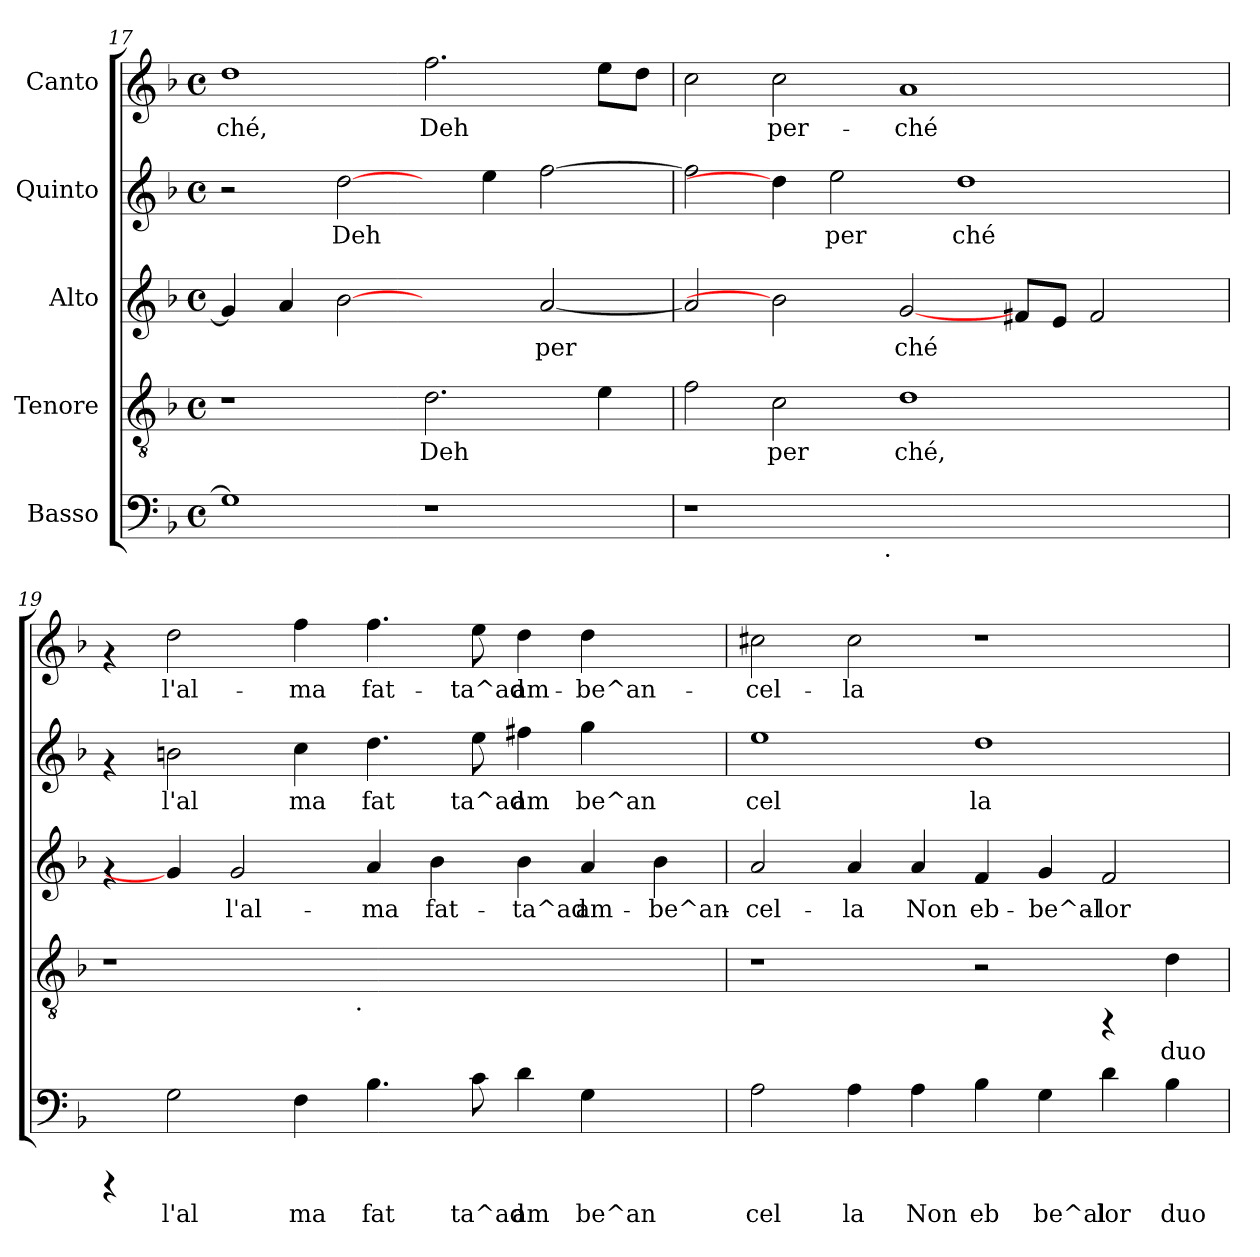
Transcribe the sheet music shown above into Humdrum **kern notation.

**kern	**text	**kern	**text	**kern	**text	**kern	**text	**kern	**text
*part5	*part5	*part4	*part4	*part3	*part3	*part2	*part2	*part1	*part1
*staff5	*staff5	*staff4	*staff4	*staff3	*staff3	*staff2	*staff2	*staff1	*staff1
*I"Basso	*	*I"Tenore	*	*I"Alto	*	*I"Quinto	*	*I"Canto	*
*clefF4	*	*clefGv2	*	*clefG2	*	*clefG2	*	*clefG2	*
*k[b-]	*	*k[b-]	*	*k[b-]	*	*k[b-]	*	*k[b-]	*
*F:	*	*F:	*	*F:	*	*F:	*	*F:	*
*M4/4	*	*M4/4	*	*M4/4	*	*M4/4	*	*M4/4	*
*met(c)	*	*met(c)	*	*met(c)	*	*met(c)	*	*met(c)	*
=17	=17	=17	=17	=17	=17	=17	=17	=17	=17
!	!LO:LY:b:cj	!	!	!	!LO:LY:b:cj	!	!	!	!LO:LY:b:cj
1G]	.	1r	.	4g/]	.	2r	.	1dd	-ché,
!	!	!	!	!	!LO:LY:b:cj	!	!	!	!
.	.	.	.	4a/	.	.	.	.	.
!	!	!	!	!	!LO:LY:b:cj	!	!LO:LY:b:cj	!	!
.	.	.	.	[2b-	.	[2dd\	Deh	.	.
!	!	!	!LO:LY:b:cj	!	!	!	!	!	!LO:LY:b:cj
1r	.	2.d\	Deh	2ryy	.	4ryy	.	2.ff\	Deh
!	!	!	!	!	!	!	!LO:LY:b:cj	!	!
.	.	.	.	.	.	4ee\	.	.	.
!	!	!	!	!	!LO:LY:b:cj	!	!LO:LY:b:cj	!	!
.	.	.	.	[<2a/	per	[>2ff\	.	.	.
!	!	!	!LO:LY:b:cj	!	!	!	!	!	!LO:LY:b:cj
.	.	4e\	.	.	.	.	.	8ee\L	.
!	!	!	!	!	!	!	!	!	!LO:LY:b:cj
.	.	.	.	.	.	.	.	8dd\J	.
=18	=18	=18	=18	=18	=18	=18	=18	=18	=18
!	!	!	!LO:LY:b:cj	!	!LO:LY:b:cj	!	!LO:LY:b:cj	!	!LO:LY:b:cj
*^	*	*	*	*	*	*	*	*	*
1r	2ryy	.	2f\	.	2a/]	.	2ff\]	.	2cc\	.
!	!	!	!	!LO:LY:b:cj	!	!	!	!	!	!LO:LY:b:cj
.	4...ryy	.	2c\	per	2b-]	.	4dd\]	.	2cc\	per-
!	!	!	!	!	!	!	!	!LO:LY:b:cj	!	!
.	.	.	.	.	.	.	2ee\	per	.	.
!	!LO:TX:b:t=.	!	!	!	!	!	!	!	!	!
.	1ryy	.	.	.	.	.	.	.	.	.
!	!	!	!	!LO:LY:b:cj	!	!LO:LY:b:cj	!	!	!	!LO:LY:b:cj
1ryy	.	.	1d	ché,	[2g/	ché	.	.	1a	-ché
!	!	!	!	!	!	!	!	!LO:LY:b:cj	!	!
.	.	.	.	.	.	.	1dd	ché	.	.
!	!	!	!	!	!	!LO:LY:b:cj	!	!	!	!
.	.	.	.	.	8f#X/L	.	.	.	.	.
!	!	!	!	!	!	!LO:LY:b:cj	!	!	!	!
.	.	.	.	.	8e/J	.	.	.	.	.
!	!	!	!	!	!	!LO:LY:b:cj	!	!	!	!
.	.	.	.	.	2f#/	.	.	.	.	.
.	4ryy	.	.	.	.	.	.	.	.	.
4ryy	.	.	4ryy	.	.	.	.	.	4ryy	.
.	32ryy	.	.	.	.	.	.	.	.	.
*v	*v	*	*	*	*	*	*	*	*	*
!!LO:LB:g=z
=19	=19	=19	=19	=19	=19	=19	=19	=19	=19
*	*	*^	*	*	*	*	*	*	*
4rCCC	.	1r	2ryy	.	4rf	.	4rf	.	4rf	.
!	!LO:LY:b:cj	!	!	!	!	!	!	!LO:LY:b:cj	!	!LO:LY:b:cj
2G\	l'al	.	.	.	4g/]	.	2bn\	l'al	2dd\	l'al-
!	!	!	!	!	!	!LO:LY:b:cj	!	!	!	!
.	.	.	4ryy	.	2g/	l'al-	.	.	.	.
!	!LO:LY:b:cj	!	!	!	!	!	!	!LO:LY:b:cj	!	!LO:LY:b:cj
4F\	ma	.	8...ryy	.	.	.	4cc\	ma	4ff\	-ma
!	!	!	!LO:TX:b:t=.	!	!	!	!	!	!	!
.	.	.	1ryy	.	.	.	.	.	.	.
!	!LO:LY:b:cj	!	!	!	!	!LO:LY:b:cj	!	!LO:LY:b:cj	!	!LO:LY:b:cj
4.B-\	fat	1ryy	.	.	4a/	-ma	4.dd\	fat	4.ff\	fat-
!	!	!	!	!	!	!LO:LY:b:cj	!	!	!	!
.	.	.	.	.	4b-\	fat-	.	.	.	.
!	!LO:LY:b:cj	!	!	!	!	!	!	!LO:LY:b:cj	!	!LO:LY:b:cj
8c\	ta^ad	.	.	.	.	.	8ee\	ta^ad	8ee\	-ta^ad
!	!LO:LY:b:cj	!	!	!	!	!LO:LY:b:cj	!	!LO:LY:b:cj	!	!LO:LY:b:cj
4d\	am	.	.	.	4b-\	-ta^ad	4ff#X\	am	4dd\	am-
!	!LO:LY:b:cj	!	!	!	!	!LO:LY:b:cj	!	!LO:LY:b:cj	!	!LO:LY:b:cj
4G\	be^an	.	.	.	4a/	am-	4gg\	be^an	4dd\	-be^an-
.	.	.	4ryy	.	.	.	.	.	.	.
!	!	!	!	!	!	!LO:LY:b:cj	!	!	!	!
4ryy	.	4ryy	.	.	4b-\	-be^an-	4ryy	.	4ryy	.
.	.	.	64ryy	.	.	.	.	.	.	.
=20	=20	=20	=20	=20	=20	=20	=20	=20	=20	=20
!	!LO:LY:b:cj	!	!	!	!	!LO:LY:b:cj	!	!LO:LY:b:cj	!	!LO:LY:b:cj
*	*	*v	*v	*	*	*	*	*	*	*
2A\	cel	1r	.	2a/	-cel-	1ee	cel	2cc#X\	-cel-
!	!LO:LY:b:cj	!	!	!	!LO:LY:b:cj	!	!	!	!LO:LY:b:cj
4A\	la	.	.	4a/	-la	.	.	2cc#\	-la
!	!LO:LY:b:cj	!	!	!	!LO:LY:b:cj	!	!	!	!
4A\	Non	.	.	4a/	Non	.	.	.	.
!	!LO:LY:b:cj	!	!	!	!LO:LY:b:cj	!	!LO:LY:b:cj	!	!
4B-\	eb	2r	.	4f/	eb-	1dd	la	1r	.
!	!LO:LY:b:cj	!	!	!	!LO:LY:b:cj	!	!	!	!
4G\	be^al	.	.	4g/	-be^al-	.	.	.	.
!	!LO:LY:b:cj	!	!	!	!LO:LY:b:cj	!	!	!	!
4d\	lor	4rFF	.	2f/	-lor	.	.	.	.
!	!LO:LY:b:cj	!	!LO:LY:b:cj	!	!	!	!	!	!
4B-\	duo	4d\	duo	.	.	.	.	.	.
=	=	=	=	=	=	=	=	=	=
*-	*-	*-	*-	*-	*-	*-	*-	*-	*-
